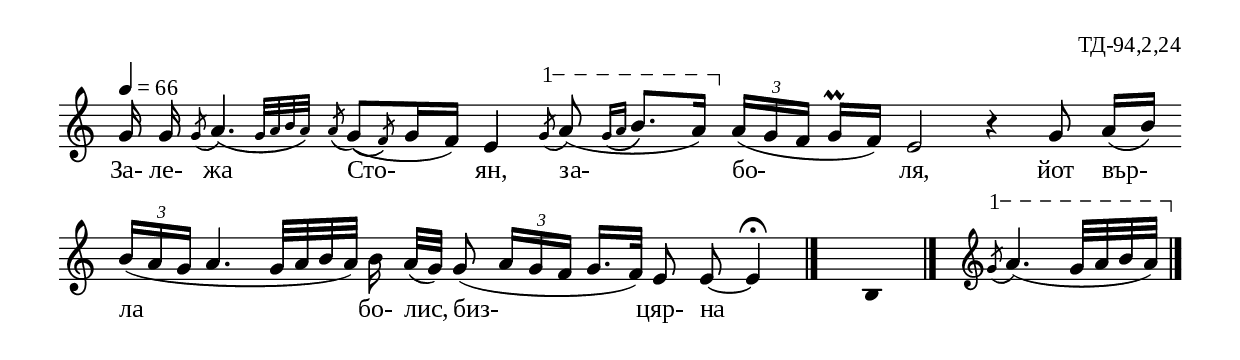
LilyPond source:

%{
td_094_2_24
%}

\include "td-preamble.ly"

\score {
\relative c'' {
\tempo 4 = 66
\cadenzaOn
\phrasingSlurDown
g16 g\noBeam \acciaccatura g8 \afterGrace a4.\( { g32[ a b a]\) } 
\acciaccatura a8 \afterGrace g[(\( { \stdB f8\) \stdE } g16 f]) e4 
\varA
\acciaccatura g8\startTextSpan a( \grace { g16[\( a] } b8.\)[ a16\stopTextSpan]) 
\times 2/3 { a16[( g f] } g\prall[ f]) e2 r4
\bar ""
g8\noBeam a16[( b]) \bar "" \times 2/3 { b16[( a g] } a4. g32[ a b a]) b16\noBeam 
a32[( g]) g8\noBeam( \times 2/3 { a16[ g f] } g16.[ f32]) e8 e\noBeam~ e4\fermata
 \bar "|." 
s4 \fixB b \fixC
 \bar "|." 
s16 \clef treble
\varA
\acciaccatura g'8\startTextSpan a4.( g32[ a b a\stopTextSpan]) 
 \bar "|." 
}
\addlyrics { За- ле- жа Сто- ян, за- бо- ля, йот вър- ла бо- лис, биз- цяр- на }
%
\layout {
   \context { 
	    \Staff \remove "Time_signature_engraver" } 
  indent = #0
  line-width = 190\mm
  ragged-right=##f
}
%
\midi { 
	\context {
		\Score tempoWholesPerMinute = #(ly:make-moment 66 4)
		}
	}
}
%
\header{
  opus = "ТД-94,2,24"
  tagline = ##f
}


